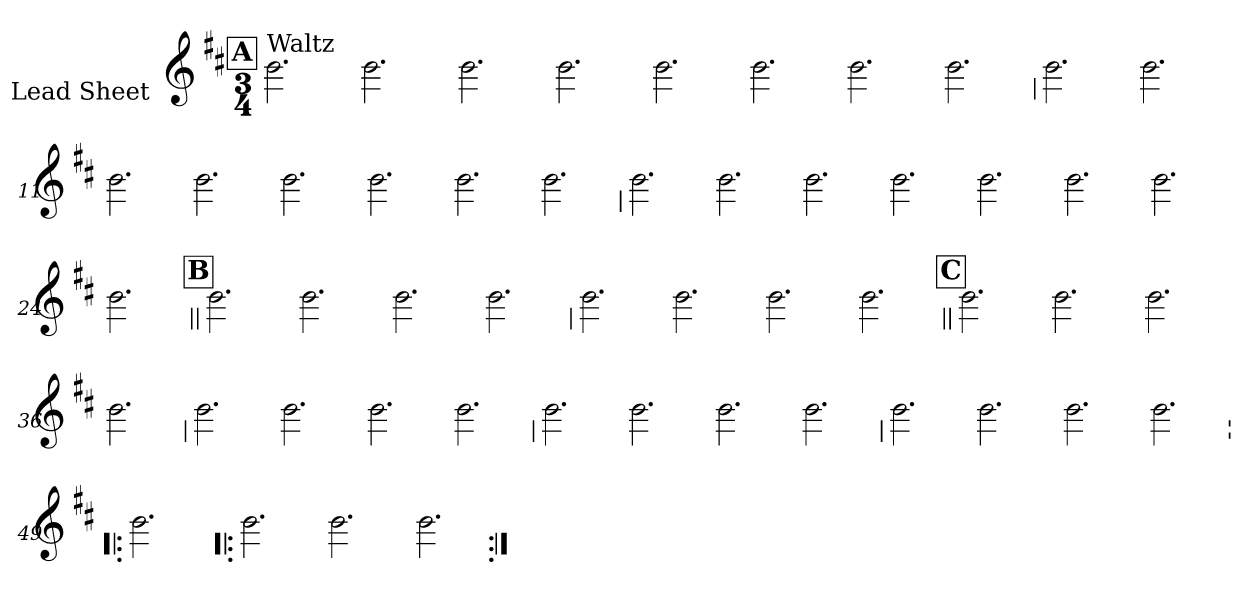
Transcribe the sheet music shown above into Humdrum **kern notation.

**kern
*part1
*staff1
*I"Lead Sheet
*stria0
*clefG2
*k[f#c#]
*b:
*M3/4
!!LO:REH:place=s1:a:t=A
=1||
!LO:TX:a:t=Waltz
2.b
=2-
2.b
=3-
2.b
=4-
2.b
=5-
2.b
=6-
2.b
=7-
2.b
=8-
2.b
!!LO:LB:g=z
=9
2.b
=10-
2.b
=11-
2.b
=12-
2.b
=13-
2.b
=14-
2.b
=15-
2.b
=16-
2.b
!!LO:LB:g=z
=17
2.b
=18-
2.b
=19-
2.b
=20-
2.b
=21-
2.b
=22-
2.b
=23-
2.b
=24-
2.b
!!LO:LB:g=z
!!LO:REH:place=s1:a:t=B
=25||
2.b
=26-
2.b
=27-
2.b
=28-
2.b
!!LO:LB:g=z
=29
2.b
=30-
2.b
=31-
2.b
=32-
2.b
!!LO:LB:g=z
!!LO:REH:place=s1:a:t=C
=33||
2.b
=34-
2.b
=35-
2.b
=36-
2.b
!!LO:LB:g=z
=37
2.b
=38-
2.b
=39-
2.b
=40-
2.b
!!LO:LB:g=z
=41
2.b
=42-
2.b
=43-
2.b
=44-
2.b
!!LO:LB:g=z
=45
2.b
=46-
2.b
=47-
2.b
=48-
2.b
!!LO:LB:g=z
=49|!:
2.b
=50-
2.b
=51-
2.b
=52-
2.b
=:|!
*-
